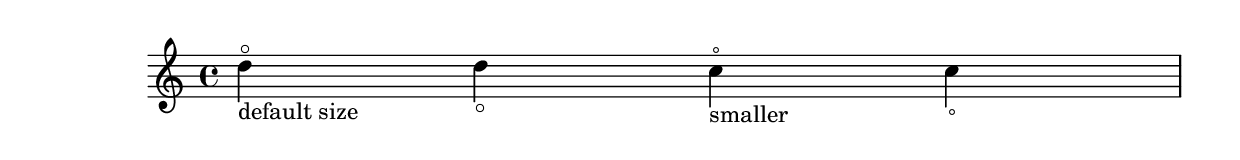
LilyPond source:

%% Do not edit this file; it is automatically
%% generated from LSR http://lsr.dsi.unimi.it
%% This file is in the public domain.
\version "2.13.10"

\header {
  lsrtags = "expressive-marks, unfretted-strings"

%% Translation of GIT committish: 5cab62e8738ff02eead438042743116391f306f5
  texidoces = "
Para hacer más pequeño el círculo de @code{\\flageolet} (armónico)
utilice la siguiente función de Scheme.

"
  doctitlees = "Cambiar el tamaño de la marca de \\flageolet"

%% Translation of GIT committish: d96023d8792c8af202c7cb8508010c0d3648899d
  texidocde = "
Um den @code{\\flageolet}-Kreis kleiner zu machen, kann diese
Scheme-Funktion eingesetzt werden.

"
  doctitlede = "\\flageolet-Zeichen verkleinern"
%% Translation of GIT committish: 0099693675b95c7ec6664d7277f22411a14e9c1b

  texidocfr = "
Il est possible de rapetisser le cercle d'un @code{\\flageolet} grâce
à une fonction Scheme.

"
  doctitlefr = "Modifier la taille d'un \\flageolet"


  texidoc = "
To make the @code{\\flageolet} circle smaller use the following Scheme
function.

"
  doctitle = "Changing \\flageolet mark size"
} % begin verbatim

smallFlageolet =
#(let ((m (make-articulation "flageolet")))
   (set! (ly:music-property m 'tweaks)
         (acons 'font-size -3
                (ly:music-property m 'tweaks)))
   m)

\layout { ragged-right = ##f }

\relative c'' {
  d4^\flageolet_\markup { default size } d_\flageolet
  c4^\smallFlageolet_\markup { smaller } c_\smallFlageolet
}

